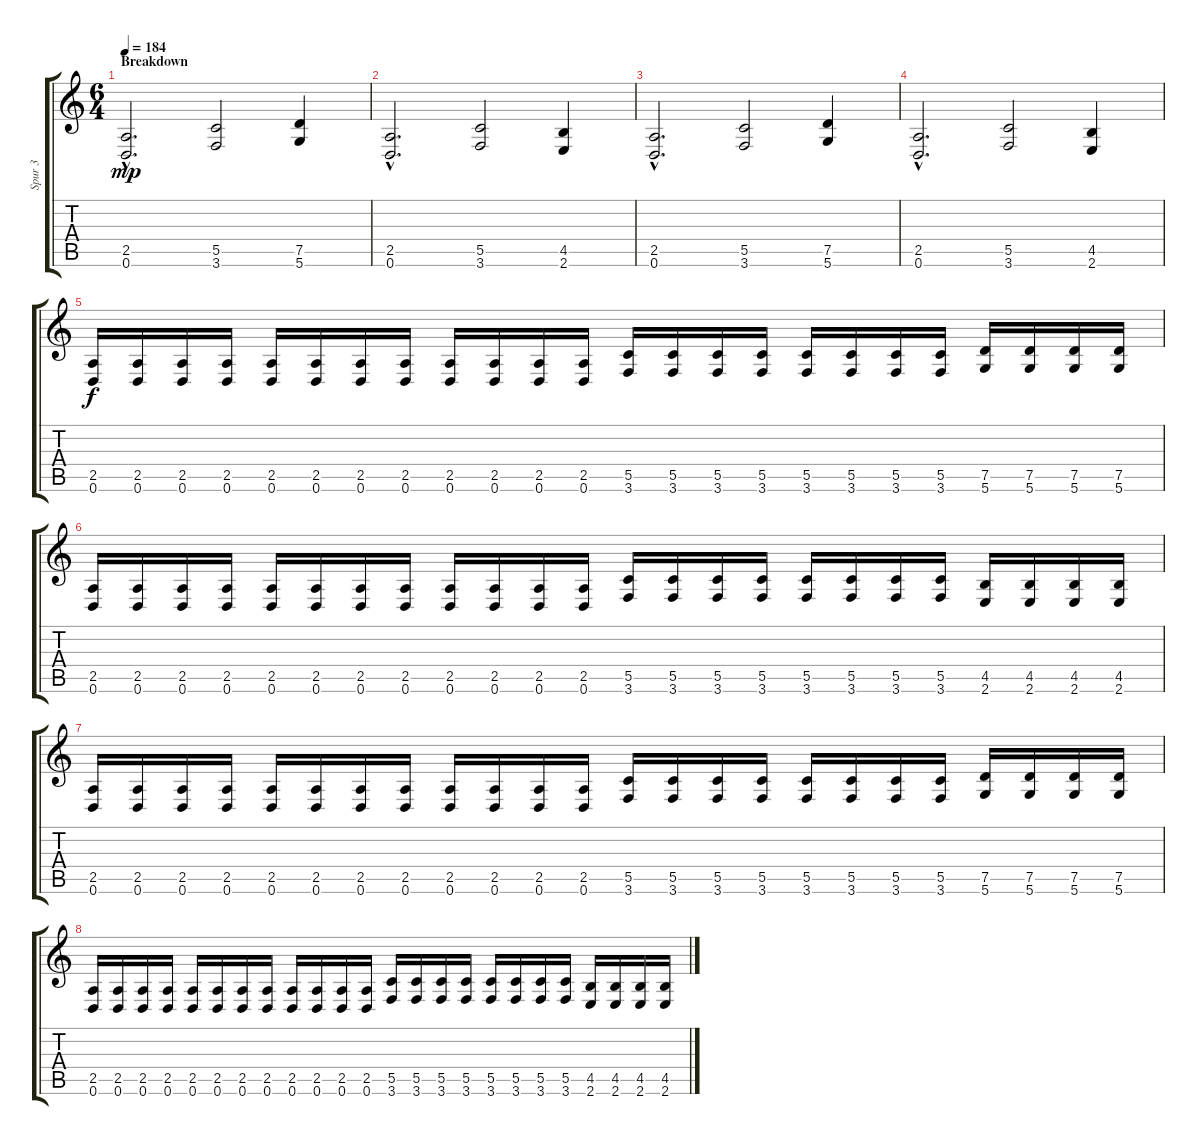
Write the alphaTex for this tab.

\track ("Spur 3" "Spur 3") {instrument distortionguitar}
\staff {score tabs}
\tuning (D4 A3 F3 C3 G2 D2) {hide}
\ts (6 4)
\section ("" "Breakdown")
\tempo 184
\clef g2
\ks c
(2.5{hac} 0.6{hac}).2{d dy mp} (5.5 3.6).2 (7.5 5.6).4 |
(2.5{hac} 0.6{hac}).2{d} (5.5 3.6).2 (4.5 2.6).4 |
(2.5{hac} 0.6{hac}).2{d} (5.5 3.6).2 (7.5 5.6).4 |
(2.5{hac} 0.6{hac}).2{d} (5.5 3.6).2 (4.5 2.6).4 |
(2.5 0.6).16{dy f} (2.5 0.6).16 (2.5 0.6).16 (2.5 0.6).16 (2.5 0.6).16 (2.5 0.6).16 (2.5 0.6).16 (2.5 0.6).16 (2.5 0.6).16 (2.5 0.6).16 (2.5 0.6).16 (2.5 0.6).16 (5.5 3.6).16 (5.5 3.6).16 (5.5 3.6).16 (5.5 3.6).16 (5.5 3.6).16 (5.5 3.6).16 (5.5 3.6).16 (5.5 3.6).16 (7.5 5.6).16 (7.5 5.6).16 (7.5 5.6).16 (7.5 5.6).16 |
(2.5 0.6).16 (2.5 0.6).16 (2.5 0.6).16 (2.5 0.6).16 (2.5 0.6).16 (2.5 0.6).16 (2.5 0.6).16 (2.5 0.6).16 (2.5 0.6).16 (2.5 0.6).16 (2.5 0.6).16 (2.5 0.6).16 (5.5 3.6).16 (5.5 3.6).16 (5.5 3.6).16 (5.5 3.6).16 (5.5 3.6).16 (5.5 3.6).16 (5.5 3.6).16 (5.5 3.6).16 (4.5 2.6).16 (4.5 2.6).16 (4.5 2.6).16 (4.5 2.6).16 |
(2.5 0.6).16 (2.5 0.6).16 (2.5 0.6).16 (2.5 0.6).16 (2.5 0.6).16 (2.5 0.6).16 (2.5 0.6).16 (2.5 0.6).16 (2.5 0.6).16 (2.5 0.6).16 (2.5 0.6).16 (2.5 0.6).16 (5.5 3.6).16 (5.5 3.6).16 (5.5 3.6).16 (5.5 3.6).16 (5.5 3.6).16 (5.5 3.6).16 (5.5 3.6).16 (5.5 3.6).16 (7.5 5.6).16 (7.5 5.6).16 (7.5 5.6).16 (7.5 5.6).16 |
(2.5 0.6).16 (2.5 0.6).16 (2.5 0.6).16 (2.5 0.6).16 (2.5 0.6).16 (2.5 0.6).16 (2.5 0.6).16 (2.5 0.6).16 (2.5 0.6).16 (2.5 0.6).16 (2.5 0.6).16 (2.5 0.6).16 (5.5 3.6).16 (5.5 3.6).16 (5.5 3.6).16 (5.5 3.6).16 (5.5 3.6).16 (5.5 3.6).16 (5.5 3.6).16 (5.5 3.6).16 (4.5 2.6).16 (4.5 2.6).16 (4.5 2.6).16 (4.5 2.6).16
